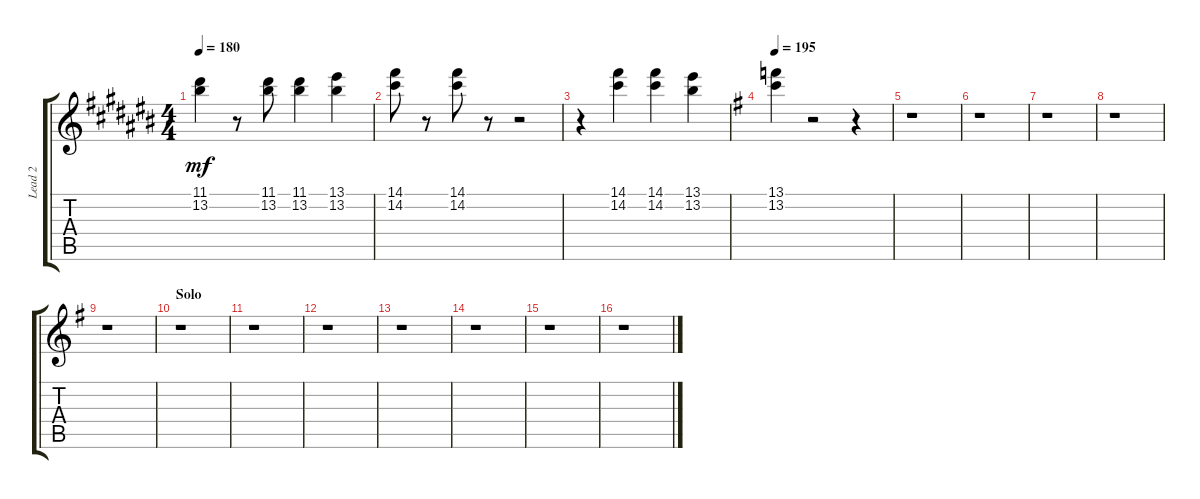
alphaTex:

\track ("Lead 2" "Lead 2") {instrument distortionguitar}
\staff {score tabs}
\tuning (E4 B3 G3 D3 A2 E2) {hide}
\ts (4 4)
\tempo 180
\clef g2
\ks a#minor
(11.1 13.2).4{dy mf} r.8 (11.1 13.2).8 (11.1 13.2).4 (13.1 13.2).4 |
(14.1 14.2).8 r.8 (14.1 14.2).8 r.8 r.2 |
r.4 (14.1 14.2).4 (14.1 14.2).4 (13.1 13.2).4 |
\section ("" "")
\tempo 195
\ks eminor
(13.1 13.2).4 r.2 r.4 |
r.1 |
r.1 |
r.1 |
r.1 |
r.1 |
\section ("" "Solo")
r.1 |
r.1 |
r.1 |
r.1 |
r.1 |
r.1 |
r.1
